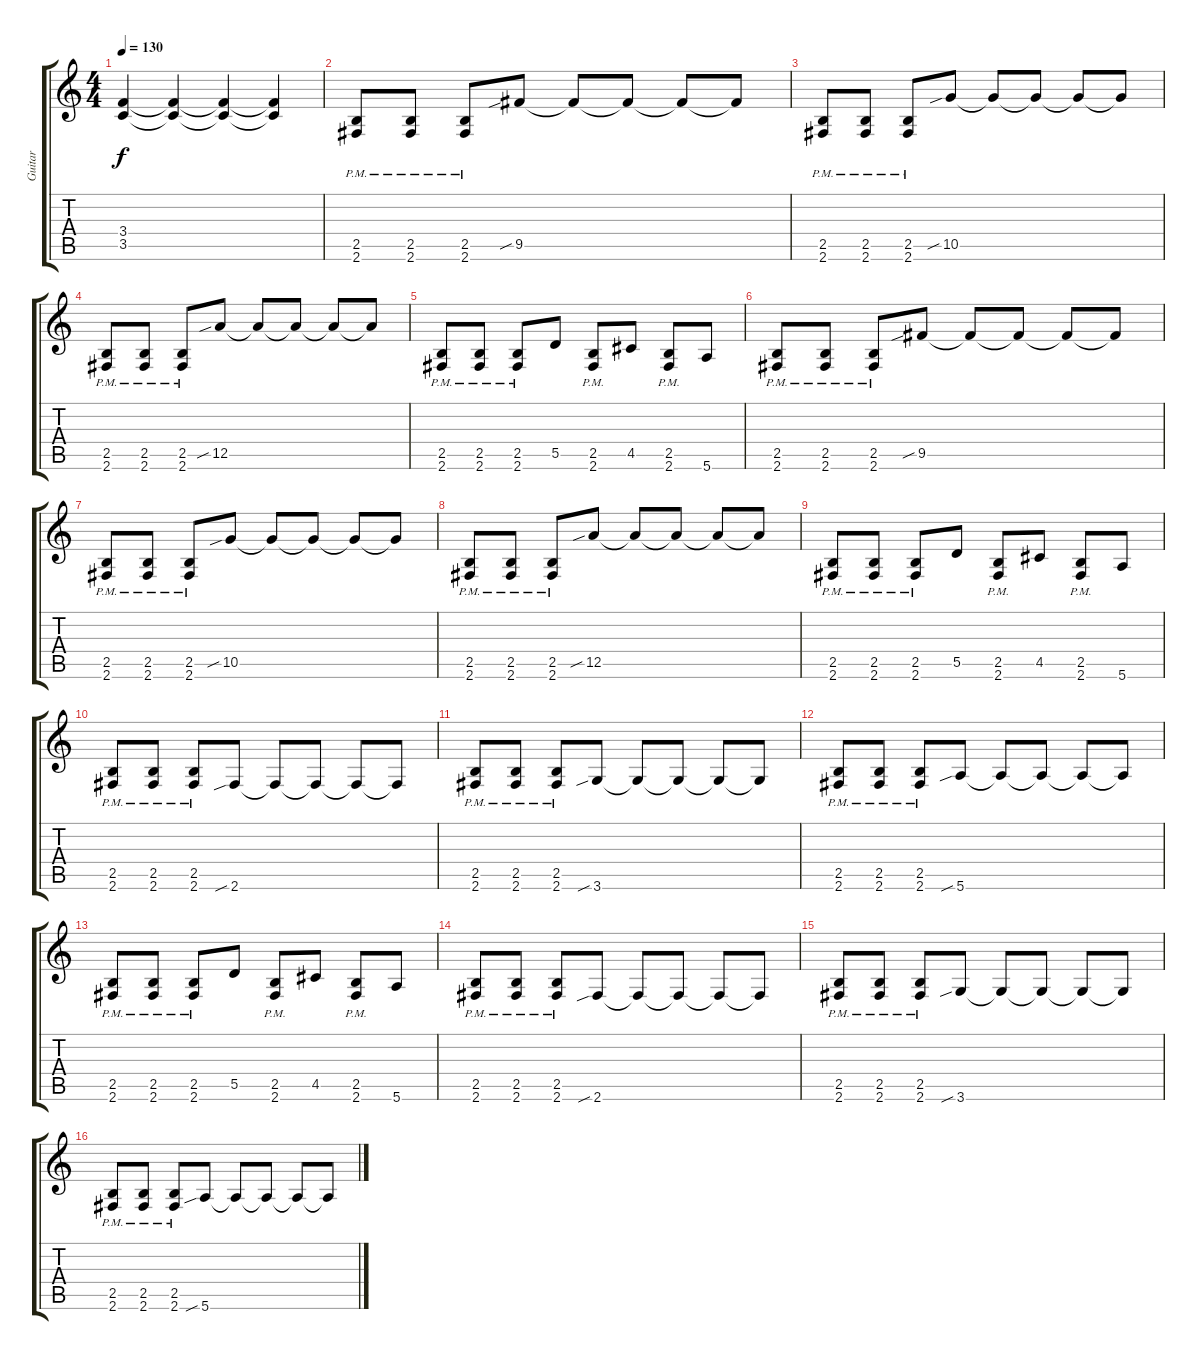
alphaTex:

\track ("Guitar" "Guitar") {instrument distortionguitar}
\staff {score tabs}
\tuning (E4 B3 G3 D3 A2 E2) {hide}
\ts (4 4)
\tempo 130
\clef g2
\ks c
(3.4{t} 3.5{t}).4{dy f} (3.4{t} 3.5{t}).4 (3.4{t} 3.5{t}).4 (3.4{t} 3.5{t}).4 |
(2.5{pm} 2.6{pm}).8 (2.5{pm} 2.6{pm}).8 (2.5{pm} 2.6{pm}).8 9.5{sib}.8 9.5{t}.8 9.5{t}.8 9.5{t}.8 9.5{t}.8 |
(2.5{pm} 2.6{pm}).8 (2.5{pm} 2.6{pm}).8 (2.5{pm} 2.6{pm}).8 10.5{sib}.8 10.5{t}.8 10.5{t}.8 10.5{t}.8 10.5{t}.8 |
(2.5{pm} 2.6{pm}).8 (2.5{pm} 2.6{pm}).8 (2.5{pm} 2.6{pm}).8 12.5{sib}.8 12.5{t}.8 12.5{t}.8 12.5{t}.8 12.5{t}.8 |
(2.5{pm} 2.6{pm}).8 (2.5{pm} 2.6{pm}).8 (2.5{pm} 2.6{pm}).8 5.5.8 (2.5{pm} 2.6{pm}).8 4.5.8 (2.5{pm} 2.6{pm}).8 5.6.8 |
(2.5{pm} 2.6{pm}).8 (2.5{pm} 2.6{pm}).8 (2.5{pm} 2.6{pm}).8 9.5{sib}.8 9.5{t}.8 9.5{t}.8 9.5{t}.8 9.5{t}.8 |
(2.5{pm} 2.6{pm}).8 (2.5{pm} 2.6{pm}).8 (2.5{pm} 2.6{pm}).8 10.5{sib}.8 10.5{t}.8 10.5{t}.8 10.5{t}.8 10.5{t}.8 |
(2.5{pm} 2.6{pm}).8 (2.5{pm} 2.6{pm}).8 (2.5{pm} 2.6{pm}).8 12.5{sib}.8 12.5{t}.8 12.5{t}.8 12.5{t}.8 12.5{t}.8 |
(2.5{pm} 2.6{pm}).8 (2.5{pm} 2.6{pm}).8 (2.5{pm} 2.6{pm}).8 5.5.8 (2.5{pm} 2.6{pm}).8 4.5.8 (2.5{pm} 2.6{pm}).8 5.6.8 |
(2.5{pm} 2.6{pm}).8 (2.5{pm} 2.6{pm}).8 (2.5{pm} 2.6{pm}).8 2.6{sib}.8 2.6{t}.8 2.6{t}.8 2.6{t}.8 2.6{t}.8 |
(2.5{pm} 2.6{pm}).8 (2.5{pm} 2.6{pm}).8 (2.5{pm} 2.6{pm}).8 3.6{sib}.8 3.6{t}.8 3.6{t}.8 3.6{t}.8 3.6{t}.8 |
(2.5{pm} 2.6{pm}).8 (2.5{pm} 2.6{pm}).8 (2.5{pm} 2.6{pm}).8 5.6{sib}.8 5.6{t}.8 5.6{t}.8 5.6{t}.8 5.6{t}.8 |
(2.5{pm} 2.6{pm}).8 (2.5{pm} 2.6{pm}).8 (2.5{pm} 2.6{pm}).8 5.5.8 (2.5{pm} 2.6{pm}).8 4.5.8 (2.5{pm} 2.6{pm}).8 5.6.8 |
(2.5{pm} 2.6{pm}).8 (2.5{pm} 2.6{pm}).8 (2.5{pm} 2.6{pm}).8 2.6{sib}.8 2.6{t}.8 2.6{t}.8 2.6{t}.8 2.6{t}.8 |
(2.5{pm} 2.6{pm}).8 (2.5{pm} 2.6{pm}).8 (2.5{pm} 2.6{pm}).8 3.6{sib}.8 3.6{t}.8 3.6{t}.8 3.6{t}.8 3.6{t}.8 |
(2.5{pm} 2.6{pm}).8 (2.5{pm} 2.6{pm}).8 (2.5{pm} 2.6{pm}).8 5.6{sib}.8 5.6{t}.8 5.6{t}.8 5.6{t}.8 5.6{t}.8
